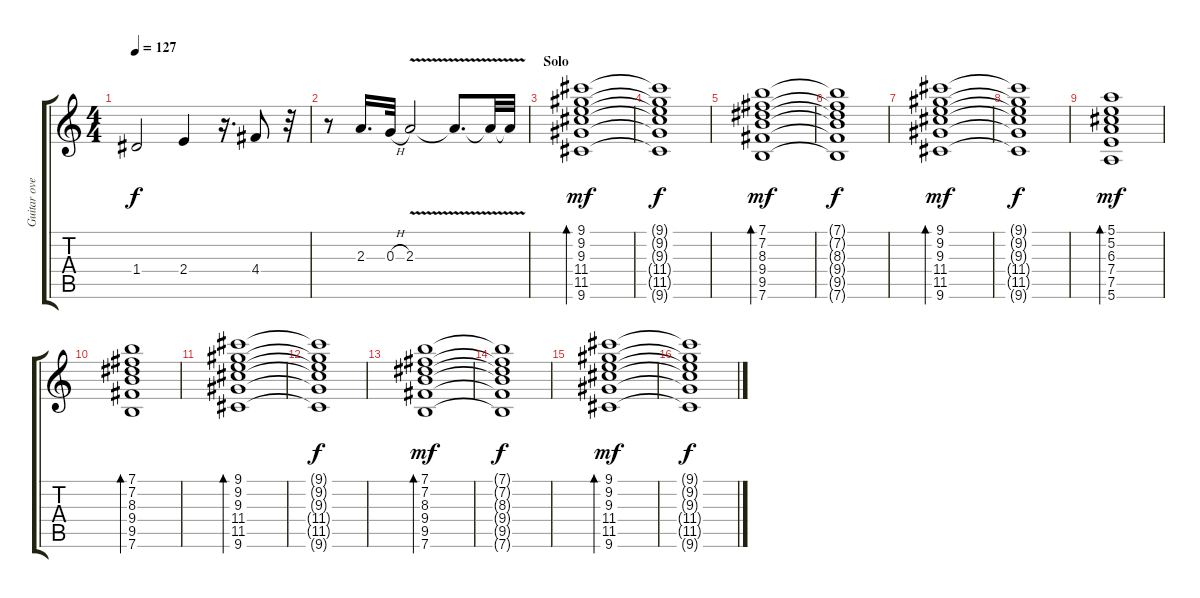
\track ("Guitar overdubs" "Guitar ove") {instrument overdrivenguitar}
\staff {score tabs}
\tuning (E4 B3 G3 D3 A2 E2) {hide}
\ts (4 4)
\tempo 127
\clef g2
\ks c
1.4.2{dy f} 2.4.4 r.16{d} 4.4.8 r.32 |
r.8 2.3.16{d} 0.3{h}.32 2.3{v}.2 2.3{t}.8{d} 2.3{v t}.32 2.3{t}.32 |
\section ("" "Solo")
(9.1 9.2 9.3 11.4 11.5 9.6).1{bd 480 dy mf balance 8 instrument electricguitarclean} |
(9.1{t} 9.2{t} 9.3{t} 11.4{t} 11.5{t} 9.6{t}).1{dy f} |
(7.1 7.2 8.3 9.4 9.5 7.6).1{bd 480 dy mf} |
(7.1{t} 7.2{t} 8.3{t} 9.4{t} 9.5{t} 7.6{t}).1{dy f} |
(9.1 9.2 9.3 11.4 11.5 9.6).1{bd 480 dy mf} |
(9.1{t} 9.2{t} 9.3{t} 11.4{t} 11.5{t} 9.6{t}).1{dy f} |
(5.1 5.2 6.3 7.4 7.5 5.6).1{bd 480 dy mf} |
(7.1 7.2 8.3 9.4 9.5 7.6).1{bd 480} |
(9.1 9.2 9.3 11.4 11.5 9.6).1{bd 480} |
(9.1{t} 9.2{t} 9.3{t} 11.4{t} 11.5{t} 9.6{t}).1{dy f} |
(7.1 7.2 8.3 9.4 9.5 7.6).1{bd 480 dy mf} |
(7.1{t} 7.2{t} 8.3{t} 9.4{t} 9.5{t} 7.6{t}).1{dy f} |
(9.1 9.2 9.3 11.4 11.5 9.6).1{bd 480 dy mf} |
(9.1{t} 9.2{t} 9.3{t} 11.4{t} 11.5{t} 9.6{t}).1{dy f}
